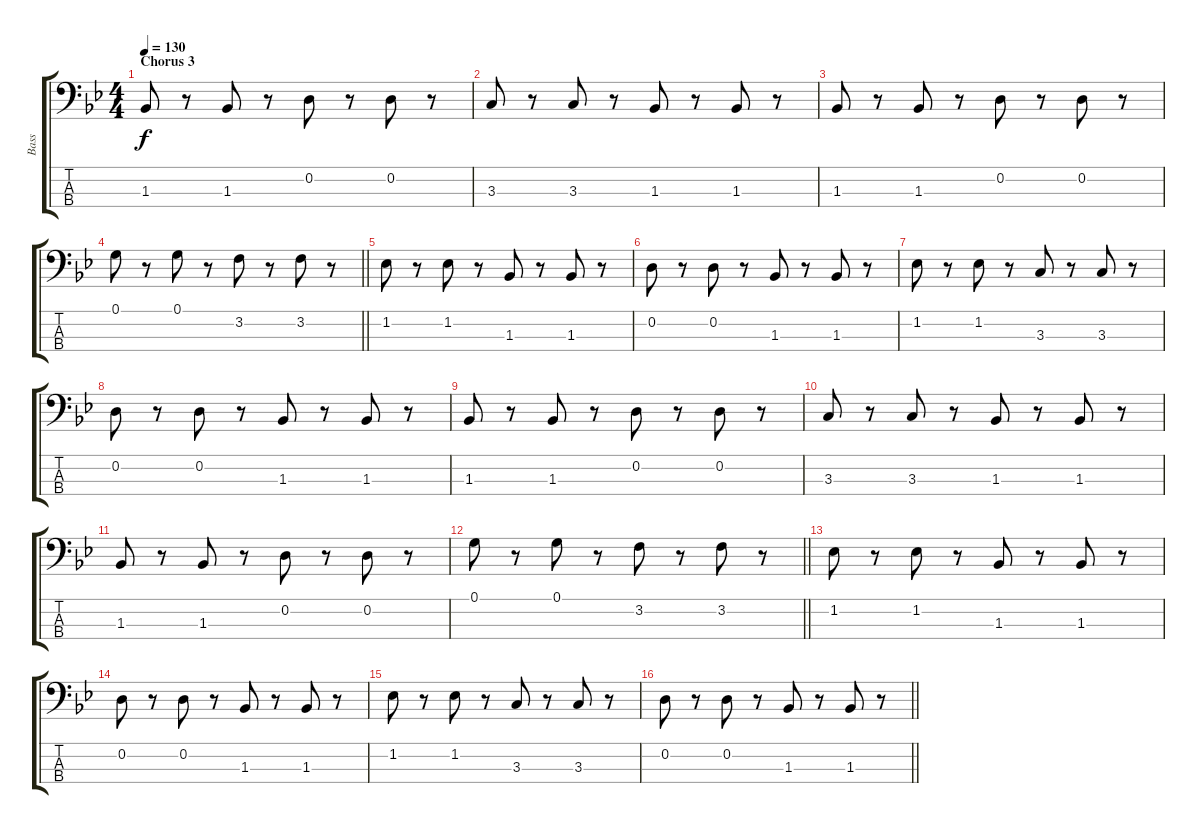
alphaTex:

\track ("Bass" "Bass") {instrument electricbassfinger}
\staff {score tabs}
\tuning (G2 D2 A1 E1) {hide}
\ts (4 4)
\section ("" "Chorus 3")
\tempo 130
\clef f4
\ks bb
1.3.8{dy f} r.8 1.3.8 r.8 0.2.8 r.8 0.2.8 r.8 |
3.3.8 r.8 3.3.8 r.8 1.3.8 r.8 1.3.8 r.8 |
1.3.8 r.8 1.3.8 r.8 0.2.8 r.8 0.2.8 r.8 |
\barLineRight lightlight
0.1.8 r.8 0.1.8 r.8 3.2.8 r.8 3.2.8 r.8 |
1.2.8 r.8 1.2.8 r.8 1.3.8 r.8 1.3.8 r.8 |
0.2.8 r.8 0.2.8 r.8 1.3.8 r.8 1.3.8 r.8 |
1.2.8 r.8 1.2.8 r.8 3.3.8 r.8 3.3.8 r.8 |
0.2.8 r.8 0.2.8 r.8 1.3.8 r.8 1.3.8 r.8 |
1.3.8 r.8 1.3.8 r.8 0.2.8 r.8 0.2.8 r.8 |
3.3.8 r.8 3.3.8 r.8 1.3.8 r.8 1.3.8 r.8 |
1.3.8 r.8 1.3.8 r.8 0.2.8 r.8 0.2.8 r.8 |
\barLineRight lightlight
0.1.8 r.8 0.1.8 r.8 3.2.8 r.8 3.2.8 r.8 |
1.2.8 r.8 1.2.8 r.8 1.3.8 r.8 1.3.8 r.8 |
0.2.8 r.8 0.2.8 r.8 1.3.8 r.8 1.3.8 r.8 |
1.2.8 r.8 1.2.8 r.8 3.3.8 r.8 3.3.8 r.8 |
\barLineRight lightlight
0.2.8 r.8 0.2.8 r.8 1.3.8 r.8 1.3.8 r.8
